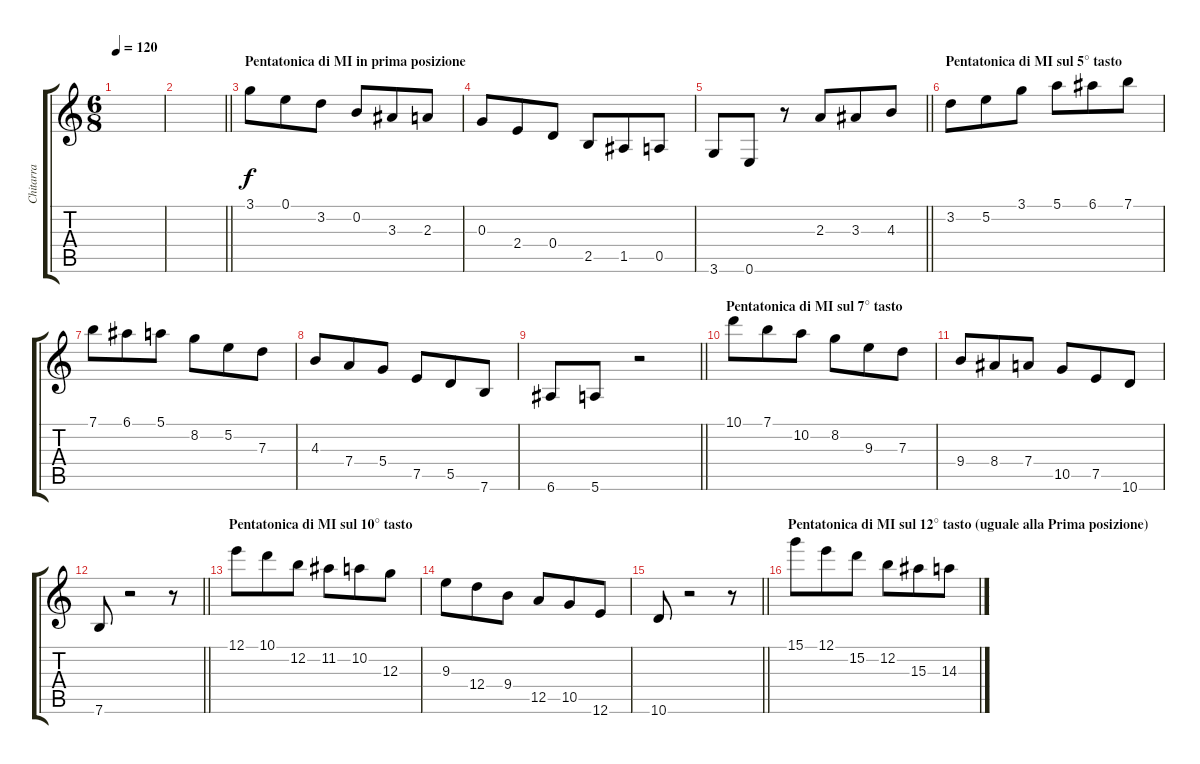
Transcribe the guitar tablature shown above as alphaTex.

\track ("Chitarra" "Chitarra") {instrument electricguitarjazz}
\staff {score tabs}
\tuning (E4 B3 G3 D3 A2 E2) {hide}
\ts (6 8)
\tempo 120
\clef g2
\ks c
|
\barLineRight lightlight
|
\section ("" "Pentatonica di MI in prima posizione")
3.1.8 0.1.8 3.2.8 0.2.8 3.3.8 2.3.8 |
0.3.8 2.4.8 0.4.8 2.5.8 1.5.8 0.5.8 |
\barLineRight lightlight
3.6.8 0.6.8 r.8 2.3.8 3.3.8 4.3.8 |
\section ("" "Pentatonica di MI sul 5° tasto")
3.2.8 5.2.8 3.1.8 5.1.8 6.1.8 7.1.8 |
7.1.8 6.1.8 5.1.8 8.2.8 5.2.8 7.3.8 |
4.3.8 7.4.8 5.4.8 7.5.8 5.5.8 7.6.8 |
\barLineRight lightlight
6.6.8 5.6.8 r.2 |
\section ("" "Pentatonica di MI sul 7° tasto")
10.1.8 7.1.8 10.2.8 8.2.8 9.3.8 7.3.8 |
9.4.8 8.4.8 7.4.8 10.5.8 7.5.8 10.6.8 |
\barLineRight lightlight
7.6.8 r.2 r.8 |
\section ("" "Pentatonica di MI sul 10° tasto")
12.1.8 10.1.8 12.2.8 11.2.8 10.2.8 12.3.8 |
9.3.8 12.4.8 9.4.8 12.5.8 10.5.8 12.6.8 |
\barLineRight lightlight
10.6.8 r.2 r.8 |
\section ("" "Pentatonica di MI sul 12° tasto (uguale alla Prima posizione)")
15.1.8 12.1.8 15.2.8 12.2.8 15.3.8 14.3.8
